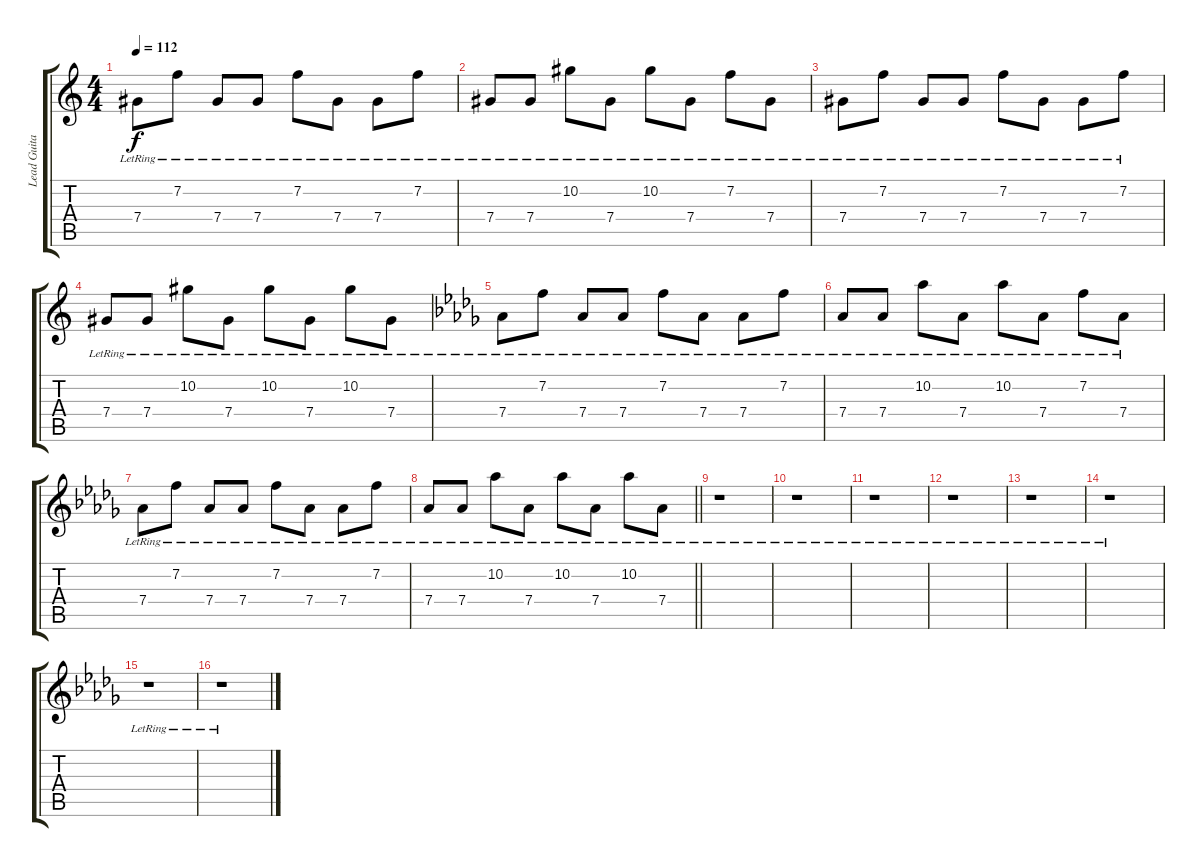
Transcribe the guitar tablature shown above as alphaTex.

\track ("Lead Guitar" "Lead Guita") {instrument distortionguitar}
\staff {score tabs}
\tuning (Eb4 Bb3 Gb3 Db3 Ab2 Eb2) {hide}
\ts (4 4)
\tempo 112
\clef g2
\ks c
7.4{lr}.8{dy f instrument distortionguitar} 7.2{lr}.8 7.4{lr}.8 7.4{lr}.8 7.2{lr}.8 7.4{lr}.8 7.4{lr}.8 7.2{lr}.8 |
7.4{lr}.8 7.4{lr}.8 10.2{lr}.8 7.4{lr}.8 10.2{lr}.8 7.4{lr}.8 7.2{lr}.8 7.4{lr}.8 |
7.4{lr}.8 7.2{lr}.8 7.4{lr}.8 7.4{lr}.8 7.2{lr}.8 7.4{lr}.8 7.4{lr}.8 7.2{lr}.8 |
7.4{lr}.8 7.4{lr}.8 10.2{lr}.8 7.4{lr}.8 10.2{lr}.8 7.4{lr}.8 10.2{lr}.8 7.4{lr}.8 |
\ks db
7.4{lr}.8 7.2{lr}.8 7.4{lr}.8 7.4{lr}.8 7.2{lr}.8 7.4{lr}.8 7.4{lr}.8 7.2{lr}.8 |
7.4{lr}.8 7.4{lr}.8 10.2{lr}.8 7.4{lr}.8 10.2{lr}.8 7.4{lr}.8 7.2{lr}.8 7.4{lr}.8 |
7.4{lr}.8 7.2{lr}.8 7.4{lr}.8 7.4{lr}.8 7.2{lr}.8 7.4{lr}.8 7.4{lr}.8 7.2{lr}.8 |
\barLineRight lightlight
7.4{lr}.8 7.4{lr}.8 10.2{lr}.8 7.4{lr}.8 10.2{lr}.8 7.4{lr}.8 10.2{lr}.8 7.4{lr}.8 |
r.1 |
r.1 |
r.1 |
r.1 |
r.1 |
r.1 |
r.1 |
r.1
